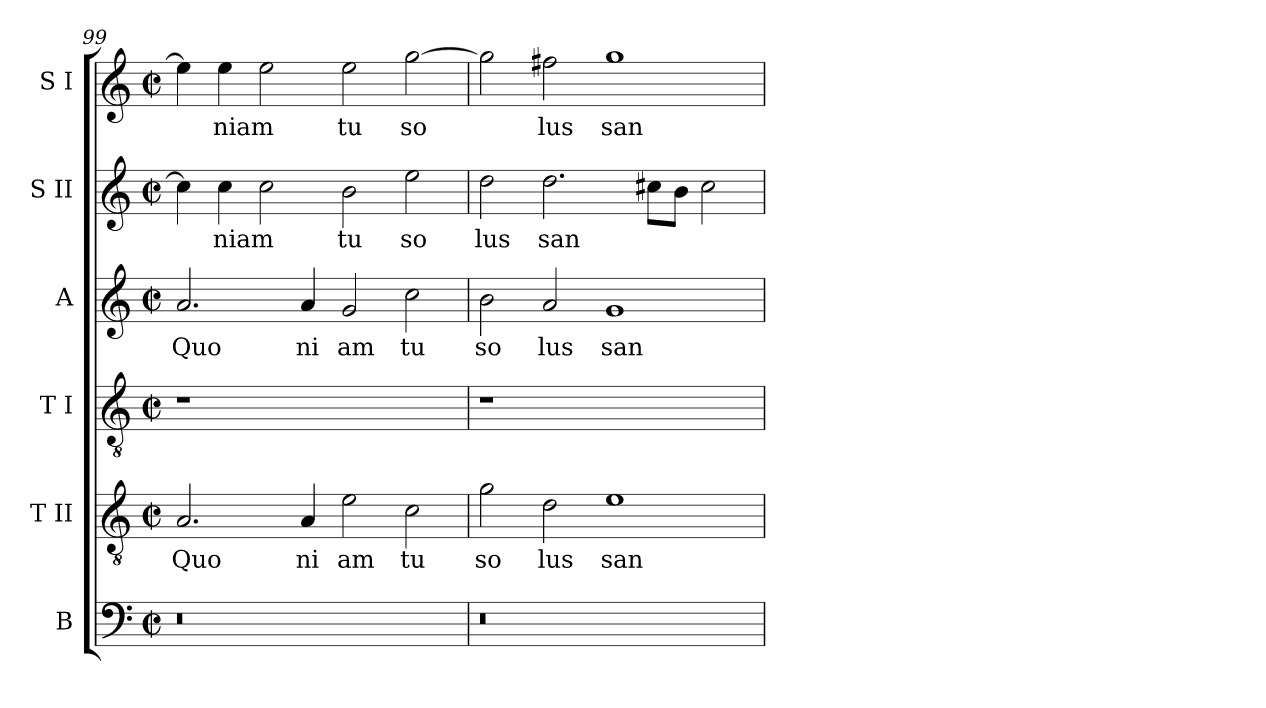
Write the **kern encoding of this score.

**kern	**kern	**text	**kern	**kern	**text	**kern	**text	**kern	**text
*part6	*part5	*part5	*part4	*part3	*part3	*part2	*part2	*part1	*part1
*staff6	*staff5	*staff5	*staff4	*staff3	*staff3	*staff2	*staff2	*staff1	*staff1
*I"B	*I"T II	*	*I"T I	*I"A	*	*I"S II	*	*I"S I	*
*I'B	*I'T II	*	*I'T I	*I'A	*	*I'S II	*	*I'S I	*
*clefF4	*clefGv2	*	*clefGv2	*clefG2	*	*clefG2	*	*clefG2	*
*k[]	*k[]	*	*k[]	*k[]	*	*k[]	*	*k[]	*
*C:	*C:	*	*C:	*C:	*	*C:	*	*C:	*
*M2/2	*M2/2	*	*M2/2	*M2/2	*	*M2/2	*	*M2/2	*
*met(c|)	*met(c|)	*	*met(c|)	*met(c|)	*	*met(c|)	*	*met(c|)	*
=99	=99	=99	=99	=99	=99	=99	=99	=99	=99
!	!	!LO:LY:b:cj	!	!	!LO:LY:b:cj	!	!LO:LY:b:cj	!	!LO:LY:b:cj
0r	2.A/	Quo	1r	2.a/	Quo	4cc\]	.	4ee\]	.
!	!	!	!	!	!	!	!LO:LY:b:cj	!	!LO:LY:b:cj
.	.	.	.	.	.	4cc\	niam	4ee\	niam
!	!	!	!	!	!	!	!LO:LY:b:cj	!	!LO:LY:b:cj
.	.	.	.	.	.	2cc\	.	2ee\	.
!	!	!LO:LY:b:cj	!	!	!LO:LY:b:cj	!	!	!	!
.	4A/	ni	.	4a/	ni	.	.	.	.
!	!	!LO:LY:b:cj	!	!	!LO:LY:b:cj	!	!LO:LY:b:cj	!	!LO:LY:b:cj
.	2e\	am	1ryy	2g/	am	2b\	tu	2ee\	tu
!	!	!LO:LY:b:cj	!	!	!LO:LY:b:cj	!	!LO:LY:b:cj	!	!LO:LY:b:cj
.	2c\	tu	.	2cc\	tu	2ee\	so	[>2gg\	so
=100	=100	=100	=100	=100	=100	=100	=100	=100	=100
!	!	!LO:LY:b:cj	!	!	!LO:LY:b:cj	!	!LO:LY:b:cj	!	!LO:LY:b:cj
0r	2g\	so	1r	2b\	so	2dd\	lus	2gg\]	.
!	!	!LO:LY:b:cj	!	!	!LO:LY:b:cj	!	!LO:LY:b:cj	!	!LO:LY:b:cj
.	2d\	lus	.	2a/	lus	2.dd\	san	2ff#X\	lus
!	!	!LO:LY:b:cj	!	!	!LO:LY:b:cj	!	!	!	!LO:LY:b:cj
.	1e	san	1ryy	1g	san	.	.	1gg	san
!	!	!	!	!	!	!	!LO:LY:b:cj	!	!
.	.	.	.	.	.	8cc#\L	.	.	.
!	!	!	!	!	!	!	!LO:LY:b:cj	!	!
.	.	.	.	.	.	8b\J	.	.	.
!	!	!	!	!	!	!	!LO:LY:b:cj	!	!
.	.	.	.	.	.	2cc#\	.	.	.
=	=	=	=	=	=	=	=	=	=
*-	*-	*-	*-	*-	*-	*-	*-	*-	*-
